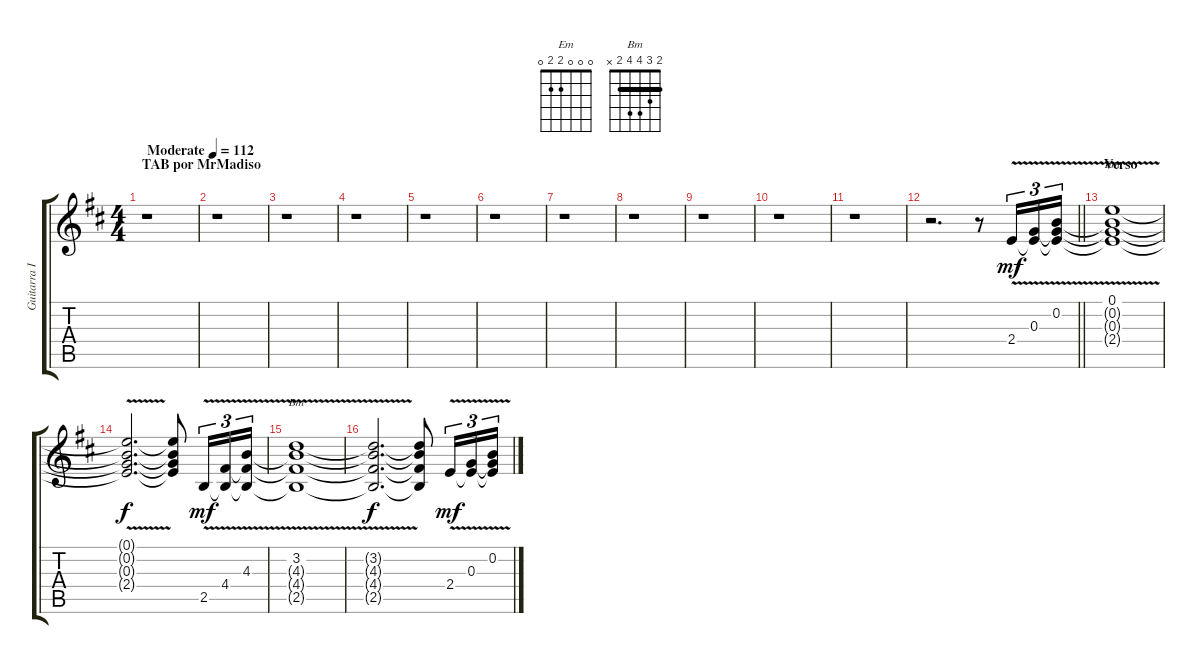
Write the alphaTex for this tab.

\track ("Guitarra I" "Guitarra I") {instrument acousticguitarsteel}
\staff {score tabs}
\tuning (E4 B3 G3 D3 A2 E2) {hide}
\chord ("Em" 0 0 0 2 2 0)
\chord ("Bm" 2 3 4 4 2 x) {barre 2}
\ts (4 4)
\section ("" "TAB por MrMadiso")
\tempo (112 "Moderate")
\clef g2
\ks d
r.1{dy mf instrument acousticguitarsteel} |
r.1 |
r.1 |
r.1 |
r.1 |
r.1 |
r.1 |
r.1 |
r.1 |
r.1 |
r.1 |
\barLineRight lightlight
r.2{d} r.8 2.4{v}.16{tu (3 2)} (0.3{v} 2.4{t}).16{tu (3 2)} (0.2{v} 0.3{t} 2.4{t}).16{tu (3 2)} |
\section ("" "Verso")
(0.1{v} 0.2{t} 0.3{t} 2.4{t}).1{ch "Em"} |
(0.1{t} 0.2{t} 0.3{t} 2.4{t}).2{d dy f} (0.1{t} 0.2{t} 0.3{t} 2.4{t}).8 2.5{v}.16{tu (3 2) dy mf} (4.4{v} 2.5{t}).16{tu (3 2)} (4.3{v} 4.4{t} 2.5{t}).16{tu (3 2)} |
(3.2{v} 4.3{t} 4.4{t} 2.5{t}).1{ch "Bm"} |
(3.2{t} 4.3{t} 4.4{t} 2.5{t}).2{d dy f} (3.2{t} 4.3{t} 4.4{t} 2.5{t}).8 2.4{v}.16{tu (3 2) dy mf} (0.3{v} 2.4{t}).16{tu (3 2)} (0.2{v} 0.3{t} 2.4{t}).16{tu (3 2)}
